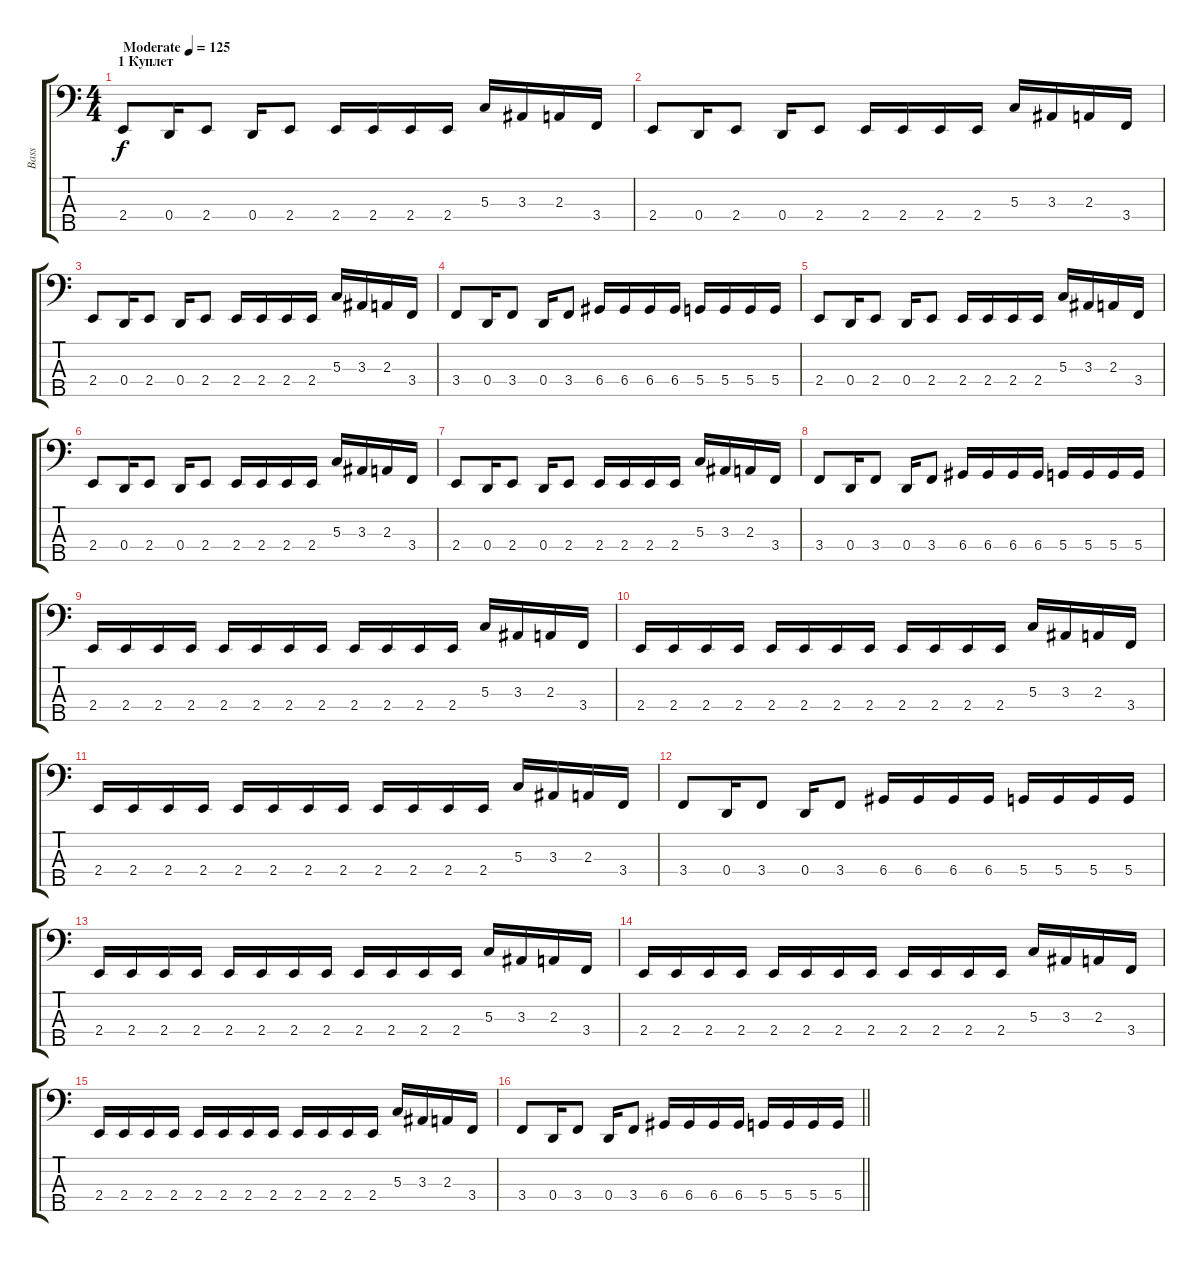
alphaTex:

\track ("Bass" "Bass") {instrument electricbasspick}
\staff {score tabs}
\tuning (F2 C2 G1 D1 A0) {hide}
\ts (4 4)
\section ("" "1 Куплет")
\tempo (125 "Moderate")
\clef f4
\ks c
2.4.8{dy f instrument electricbasspick} 0.4.16 2.4.8 0.4.16 2.4.8 2.4.16 2.4.16 2.4.16 2.4.16 5.3.16 3.3.16 2.3.16 3.4.16 |
2.4.8 0.4.16 2.4.8 0.4.16 2.4.8 2.4.16 2.4.16 2.4.16 2.4.16 5.3.16 3.3.16 2.3.16 3.4.16 |
2.4.8 0.4.16 2.4.8 0.4.16 2.4.8 2.4.16 2.4.16 2.4.16 2.4.16 5.3.16 3.3.16 2.3.16 3.4.16 |
3.4.8 0.4.16 3.4.8 0.4.16 3.4.8 6.4.16 6.4.16 6.4.16 6.4.16 5.4.16 5.4.16 5.4.16 5.4.16 |
2.4.8 0.4.16 2.4.8 0.4.16 2.4.8 2.4.16 2.4.16 2.4.16 2.4.16 5.3.16 3.3.16 2.3.16 3.4.16 |
2.4.8 0.4.16 2.4.8 0.4.16 2.4.8 2.4.16 2.4.16 2.4.16 2.4.16 5.3.16 3.3.16 2.3.16 3.4.16 |
2.4.8 0.4.16 2.4.8 0.4.16 2.4.8 2.4.16 2.4.16 2.4.16 2.4.16 5.3.16 3.3.16 2.3.16 3.4.16 |
3.4.8 0.4.16 3.4.8 0.4.16 3.4.8 6.4.16 6.4.16 6.4.16 6.4.16 5.4.16 5.4.16 5.4.16 5.4.16 |
2.4.16 2.4.16 2.4.16 2.4.16 2.4.16 2.4.16 2.4.16 2.4.16 2.4.16 2.4.16 2.4.16 2.4.16 5.3.16 3.3.16 2.3.16 3.4.16 |
2.4.16 2.4.16 2.4.16 2.4.16 2.4.16 2.4.16 2.4.16 2.4.16 2.4.16 2.4.16 2.4.16 2.4.16 5.3.16 3.3.16 2.3.16 3.4.16 |
2.4.16 2.4.16 2.4.16 2.4.16 2.4.16 2.4.16 2.4.16 2.4.16 2.4.16 2.4.16 2.4.16 2.4.16 5.3.16 3.3.16 2.3.16 3.4.16 |
3.4.8 0.4.16 3.4.8 0.4.16 3.4.8 6.4.16 6.4.16 6.4.16 6.4.16 5.4.16 5.4.16 5.4.16 5.4.16 |
2.4.16 2.4.16 2.4.16 2.4.16 2.4.16 2.4.16 2.4.16 2.4.16 2.4.16 2.4.16 2.4.16 2.4.16 5.3.16 3.3.16 2.3.16 3.4.16 |
2.4.16 2.4.16 2.4.16 2.4.16 2.4.16 2.4.16 2.4.16 2.4.16 2.4.16 2.4.16 2.4.16 2.4.16 5.3.16 3.3.16 2.3.16 3.4.16 |
2.4.16 2.4.16 2.4.16 2.4.16 2.4.16 2.4.16 2.4.16 2.4.16 2.4.16 2.4.16 2.4.16 2.4.16 5.3.16 3.3.16 2.3.16 3.4.16 |
\barLineRight lightlight
3.4.8 0.4.16 3.4.8 0.4.16 3.4.8 6.4.16 6.4.16 6.4.16 6.4.16 5.4.16 5.4.16 5.4.16 5.4.16
